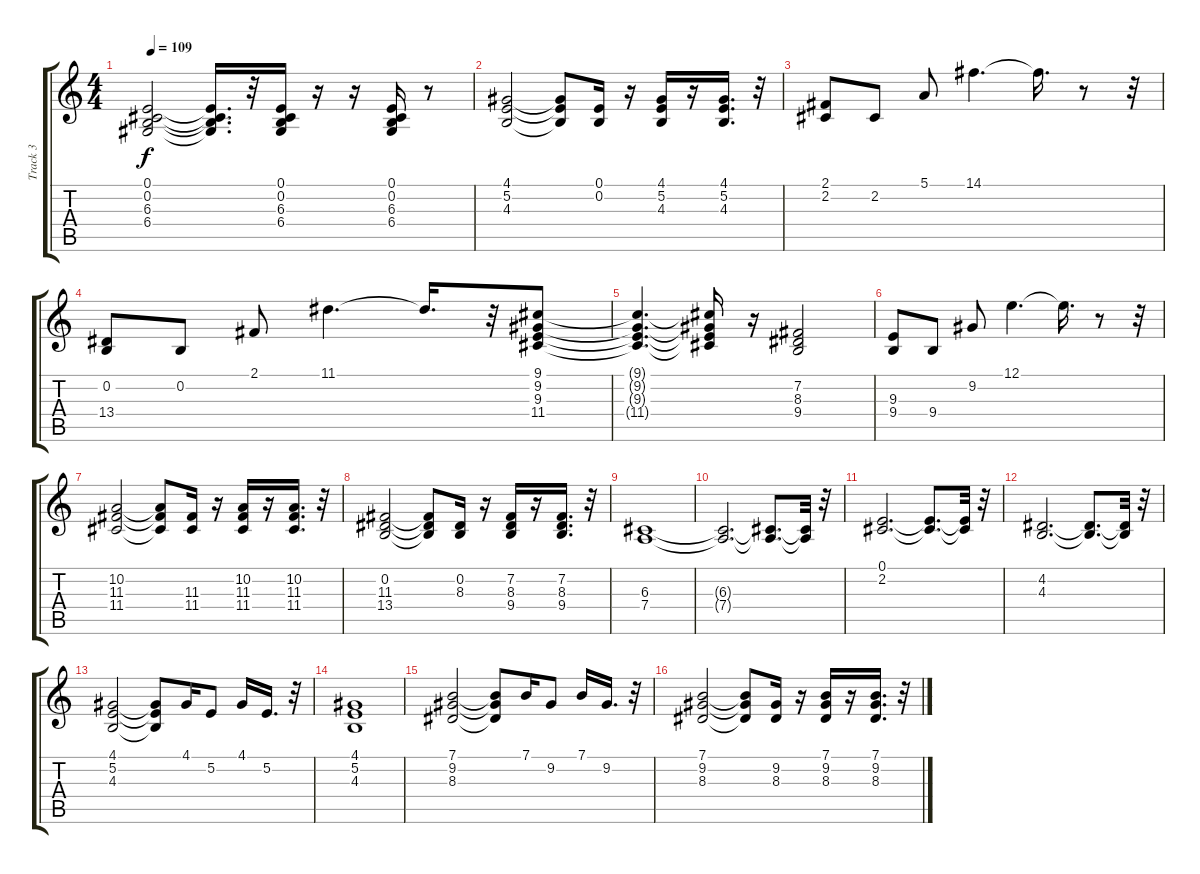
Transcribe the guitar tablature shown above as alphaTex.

\track ("Track 3" "Track 3") {instrument stringensemble2}
\staff {score tabs}
\tuning (E4 B3 G3 D3 A2 E2) {hide}
\ts (4 4)
\tempo 109
\clef g2
\ks c
(0.1 0.2 6.3 6.4).2{dy f} (0.1{t} 0.2{t} 6.3{t} 6.4{t}).16{d} r.32 (0.1 0.2 6.3 6.4).16 r.16 r.16 (0.1 0.2 6.3 6.4).16 r.8 |
(4.1 5.2 4.3).2 (4.1{t} 5.2{t} 4.3{t}).8 (0.1 0.2).16 r.16 (4.1 5.2 4.3).16 r.16 (4.1 5.2 4.3).16{d} r.32 |
(2.1 2.2).8 2.2.8 5.1.8 14.1.4{d} 14.1{t}.16{d} r.8 r.32 |
(0.2 13.4).8 0.2.8 2.1.8 11.1.4{d} 11.1{t}.16{d} r.32 (9.1 9.2 9.3 11.4).8 |
(9.1{t} 9.2{t} 9.3{t} 11.4{t}).4{d} (9.1{t} 9.2{t} 9.3{t} 11.4{t}).16 r.16 (7.2 8.3 9.4).2 |
(9.3 9.4).8 9.4.8 9.2.8 12.1.4{d} 12.1{t}.16{d} r.8 r.32 |
(10.2 11.3 11.4).2 (10.2{t} 11.3{t} 11.4{t}).8 (11.3 11.4).16 r.16 (10.2 11.3 11.4).16 r.16 (10.2 11.3 11.4).16{d} r.32 |
(0.2 11.3 13.4).2 (0.2{t} 11.3{t} 13.4{t}).8 (0.2 8.3).16 r.16 (7.2 8.3 9.4).16 r.16 (7.2 8.3 9.4).16{d} r.32 |
(6.3 7.4).1 |
(6.3{t} 7.4{t}).2{d} (6.3{t} 7.4{t}).8{d} (6.3{t} 7.4{t}).32 r.32 |
(0.1 2.2).2{d} (0.1{t} 2.2{t}).8{d} (0.1{t} 2.2{t}).32 r.32 |
(4.2 4.3).2{d} (4.2{t} 4.3{t}).8{d} (4.2{t} 4.3{t}).32 r.32 |
(4.1 5.2 4.3).2 (4.1{t} 5.2{t} 4.3{t}).8 4.1.16 5.2.8 4.1.16 5.2.16{d} r.32 |
(4.1 5.2 4.3).1 |
(7.1 9.2 8.3).2 (7.1{t} 9.2{t} 8.3{t}).8 7.1.16 9.2.8 7.1.16 9.2.16{d} r.32 |
(7.1 9.2 8.3).2 (7.1{t} 9.2{t} 8.3{t}).8 (9.2 8.3).16 r.16 (7.1 9.2 8.3).16 r.16 (7.1 9.2 8.3).16{d} r.32
